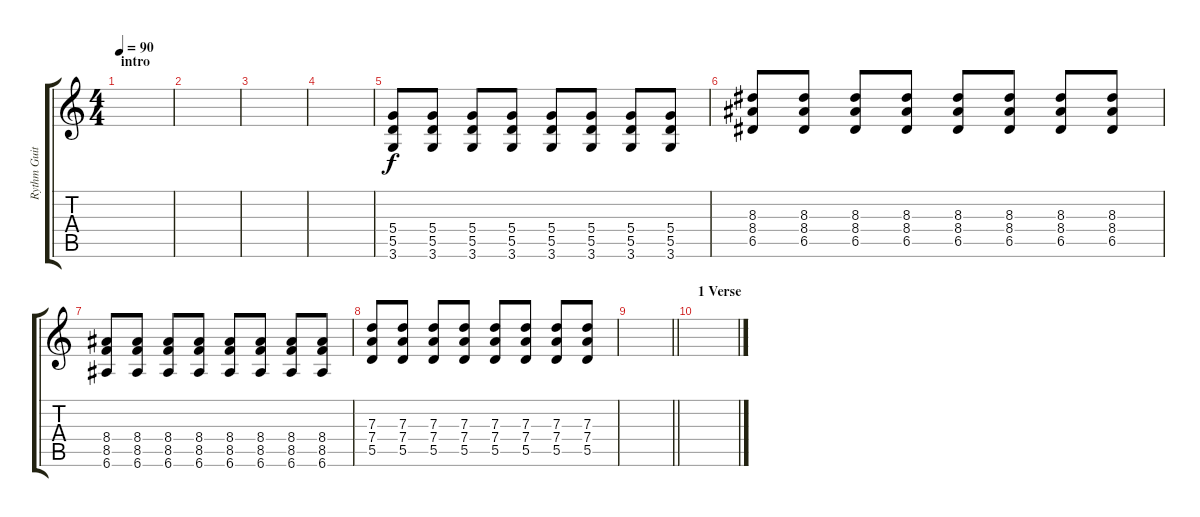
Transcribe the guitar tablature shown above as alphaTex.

\track ("Rythm Guitar" "Rythm Guit") {instrument overdrivenguitar}
\staff {score tabs}
\tuning (E4 B3 G3 D3 A2 E2) {hide}
\ts (4 4)
\section ("" "intro")
\tempo 90
\clef g2
\ks c
|
|
|
|
(5.4 5.5 3.6).8{txt ""} (5.4 5.5 3.6).8 (5.4 5.5 3.6).8 (5.4 5.5 3.6).8 (5.4 5.5 3.6).8 (5.4 5.5 3.6).8 (5.4 5.5 3.6).8 (5.4 5.5 3.6).8 |
(8.3 8.4 6.5).8 (8.3 8.4 6.5).8 (8.3 8.4 6.5).8 (8.3 8.4 6.5).8 (8.3 8.4 6.5).8 (8.3 8.4 6.5).8 (8.3 8.4 6.5).8 (8.3 8.4 6.5).8 |
(8.4 8.5 6.6).8 (8.4 8.5 6.6).8 (8.4 8.5 6.6).8 (8.4 8.5 6.6).8 (8.4 8.5 6.6).8 (8.4 8.5 6.6).8 (8.4 8.5 6.6).8 (8.4 8.5 6.6).8 |
(7.3 7.4 5.5).8 (7.3 7.4 5.5).8 (7.3 7.4 5.5).8 (7.3 7.4 5.5).8 (7.3 7.4 5.5).8 (7.3 7.4 5.5).8 (7.3 7.4 5.5).8 (7.3 7.4 5.5).8 |
\barLineRight lightlight
|
\section ("" "1 Verse")
